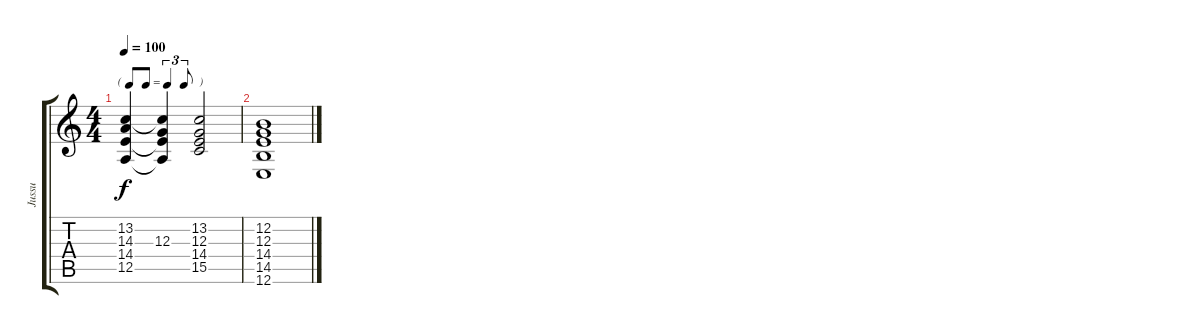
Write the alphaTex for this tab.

\track ("Jussu" "Jussu") {instrument fx4atmosphere}
\staff {score tabs}
\tuning (E4 B3 G3 D3 A2 E2) {hide}
\ts (4 4)
\tf triplet8th
\tempo 100
\clef g2
\ks c
(13.2 14.3 14.4 12.5).4{dy f} (13.2{t} 12.3 14.4{t} 12.5{t}).4 (13.2 12.3 14.4 15.5).2 |
(12.2 12.3 14.4 14.5 12.6).1{volume 0}
